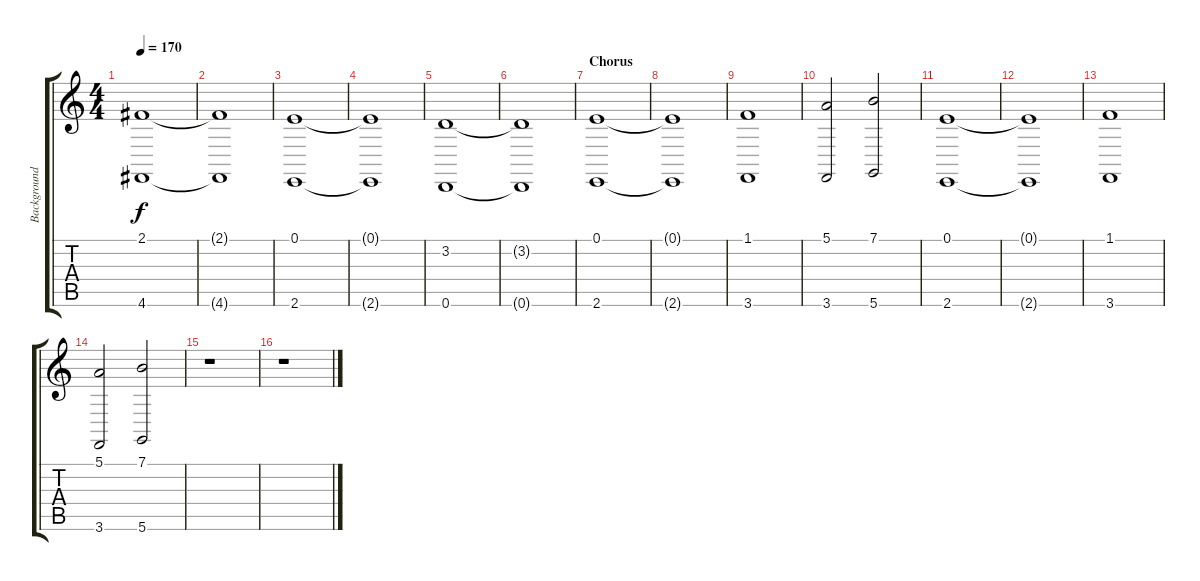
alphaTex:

\track ("Background Synth" "Background") {instrument stringensemble1}
\staff {score tabs}
\tuning (E4 B3 G3 D3 A2 D2) {hide}
\ts (4 4)
\tempo 170
\clef g2
\ks c
(2.1 4.6).1{dy f} |
(2.1{t} 4.6{t}).1 |
(0.1 2.6).1 |
(0.1{t} 2.6{t}).1 |
(3.2 0.6).1 |
(3.2{t} 0.6{t}).1 |
\section ("" "Chorus")
(0.1 2.6).1 |
(0.1{t} 2.6{t}).1 |
(1.1 3.6).1 |
(5.1 3.6).2 (7.1 5.6).2 |
(0.1 2.6).1 |
(0.1{t} 2.6{t}).1 |
(1.1 3.6).1 |
(5.1 3.6).2 (7.1 5.6).2 |
r.1 |
r.1
